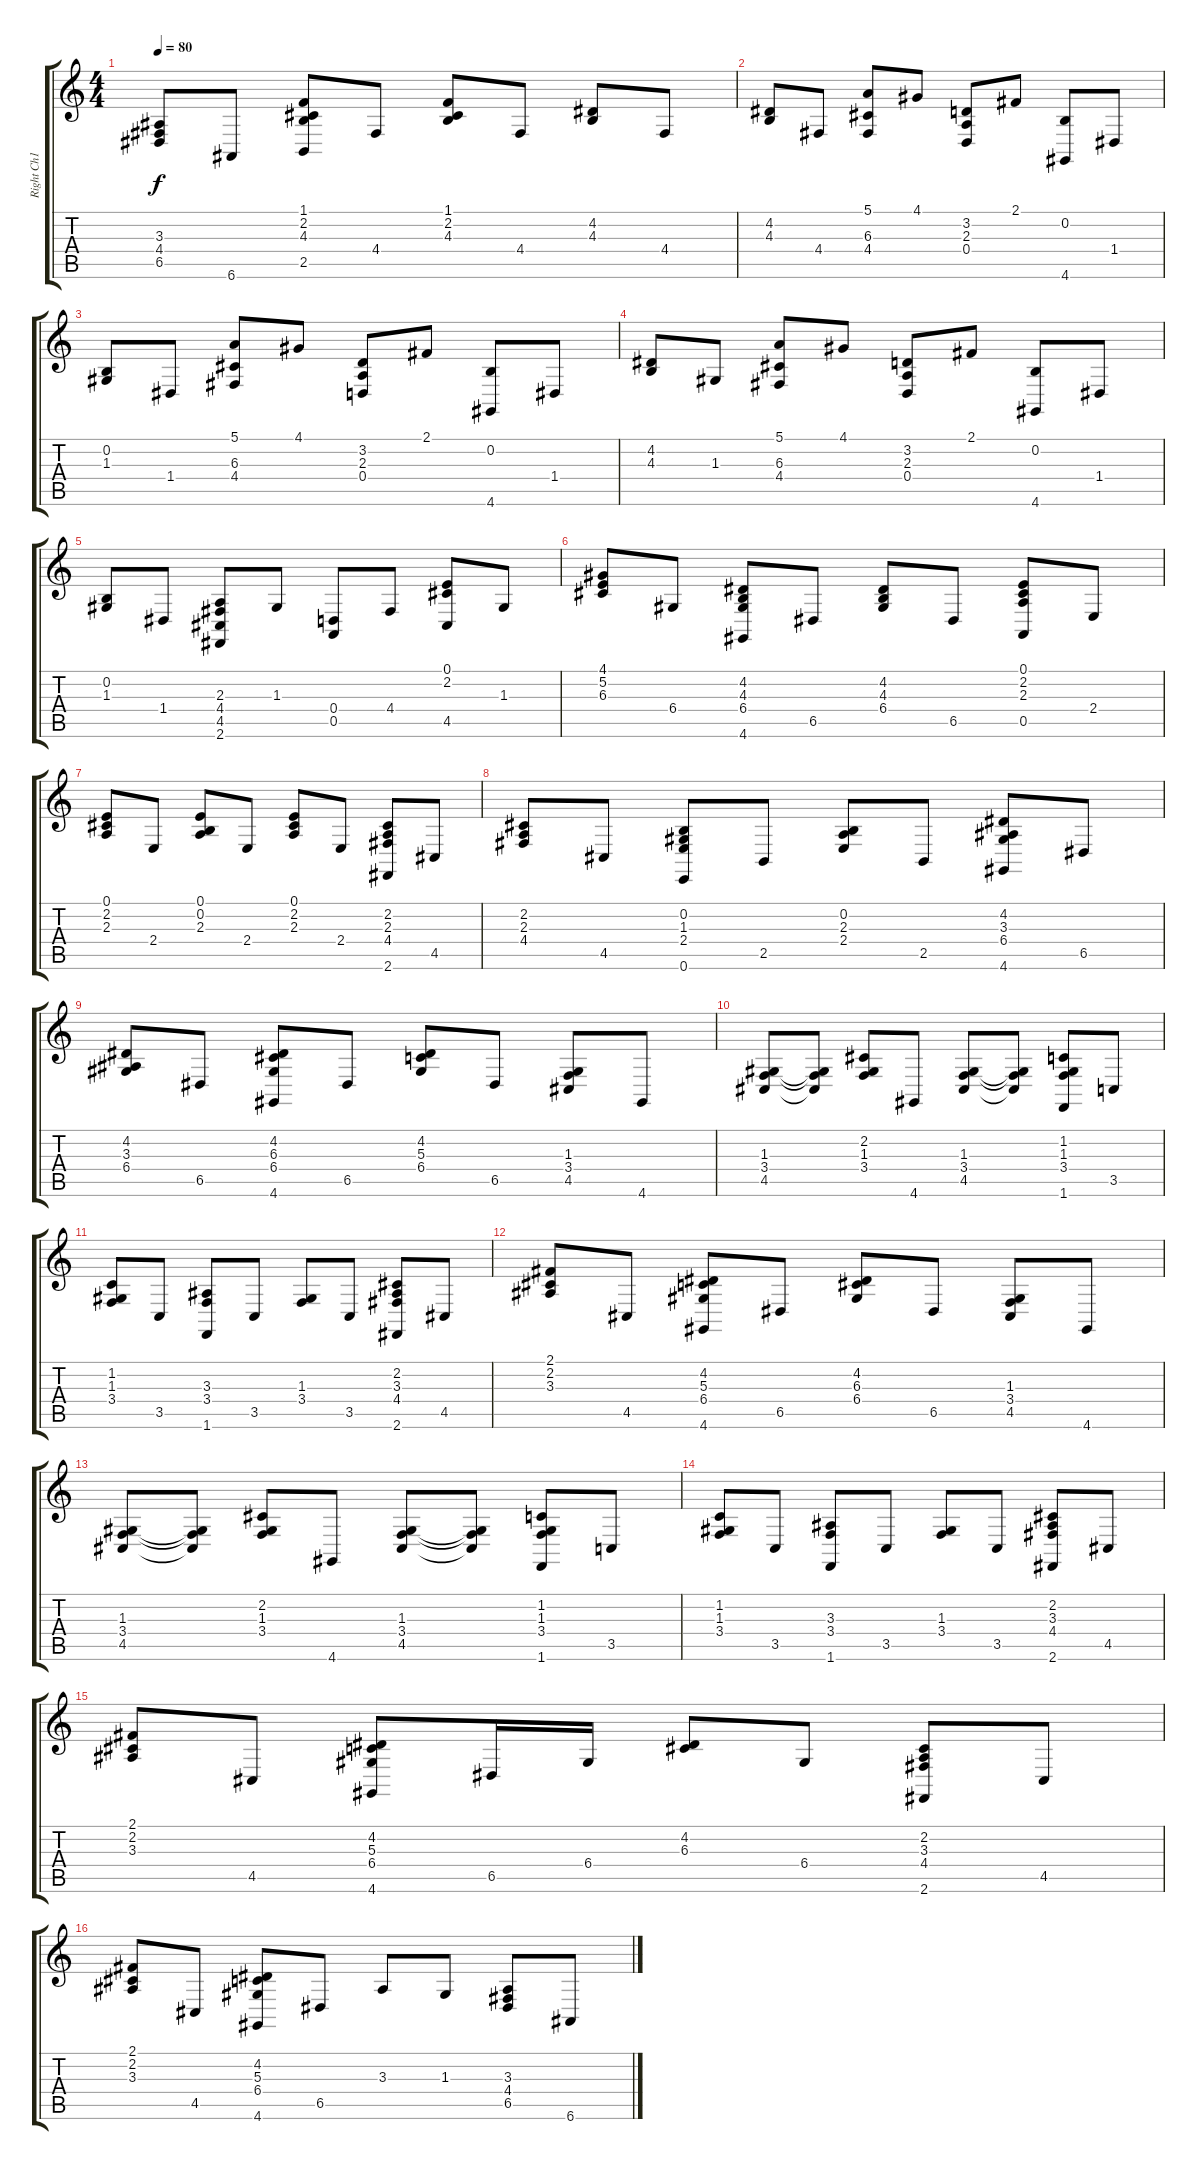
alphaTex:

\track ("Right Ch1" "Right Ch1") {instrument acousticgrandpiano}
\staff {score tabs}
\tuning (E4 B3 G3 D3 A2 E2) {hide}
\ts (4 4)
\tempo 80
\clef g2
\ks c
(3.3 4.4 6.5).8{dy f} 6.6.8 (1.1 2.2 4.3 2.5).8 4.4.8 (1.1 2.2 4.3).8 4.4.8 (4.2 4.3).8 4.4.8 |
(4.2 4.3).8 4.4.8 (5.1 6.3 4.4).8 4.1.8 (3.2 2.3 0.4).8 2.1.8 (0.2 4.6).8 1.4.8 |
(0.2 1.3).8 1.4.8 (5.1 6.3 4.4).8 4.1.8 (3.2 2.3 0.4).8 2.1.8 (0.2 4.6).8 1.4.8 |
(4.2 4.3).8 1.3.8 (5.1 6.3 4.4).8 4.1.8 (3.2 2.3 0.4).8 2.1.8 (0.2 4.6).8 1.4.8 |
(0.2 1.3).8 1.4.8 (2.3 4.4 4.5 2.6).8 1.3.8 (0.4 0.5).8 4.4.8 (0.1 2.2 4.5).8 1.3.8 |
(4.1 5.2 6.3).8 6.4.8 (4.2 4.3 6.4 4.6).8 6.5.8 (4.2 4.3 6.4).8 6.5.8 (0.1 2.2 2.3 0.5).8 2.4.8 |
(0.1 2.2 2.3).8 2.4.8 (0.1 0.2 2.3).8 2.4.8 (0.1 2.2 2.3).8 2.4.8 (2.2 2.3 4.4 2.6).8 4.5.8 |
(2.2 2.3 4.4).8 4.5.8 (0.2 1.3 2.4 0.6).8 2.5.8 (0.2 2.3 2.4).8 2.5.8 (4.2 3.3 6.4 4.6).8 6.5.8 |
(4.2 3.3 6.4).8 6.5.8 (4.2 6.3 6.4 4.6).8 6.5.8 (4.2 5.3 6.4).8 6.5.8 (1.3 3.4 4.5).8 4.6.8 |
(1.3 3.4 4.5).8 (1.3{t} 3.4{t} 4.5{t}).8 (2.2 1.3 3.4).8 4.6.8 (1.3 3.4 4.5).8 (1.3{t} 3.4{t} 4.5{t}).8 (1.2 1.3 3.4 1.6).8 3.5.8 |
(1.2 1.3 3.4).8 3.5.8 (3.3 3.4 1.6).8 3.5.8 (1.3 3.4).8 3.5.8 (2.2 3.3 4.4 2.6).8 4.5.8 |
(2.1 2.2 3.3).8 4.5.8 (4.2 5.3 6.4 4.6).8 6.5.8 (4.2 6.3 6.4).8 6.5.8 (1.3 3.4 4.5).8 4.6.8 |
(1.3 3.4 4.5).8 (1.3{t} 3.4{t} 4.5{t}).8 (2.2 1.3 3.4).8 4.6.8 (1.3 3.4 4.5).8 (1.3{t} 3.4{t} 4.5{t}).8 (1.2 1.3 3.4 1.6).8 3.5.8 |
(1.2 1.3 3.4).8 3.5.8 (3.3 3.4 1.6).8 3.5.8 (1.3 3.4).8 3.5.8 (2.2 3.3 4.4 2.6).8 4.5.8 |
(2.1 2.2 3.3).8 4.5.8 (4.2 5.3 6.4 4.6).8 6.5.16 6.4.16 (4.2 6.3).8 6.4.8 (2.2 3.3 4.4 2.6).8 4.5.8 |
(2.1 2.2 3.3).8 4.5.8 (4.2 5.3 6.4 4.6).8 6.5.8 3.3.8 1.3.8 (3.3 4.4 6.5).8 6.6.8
